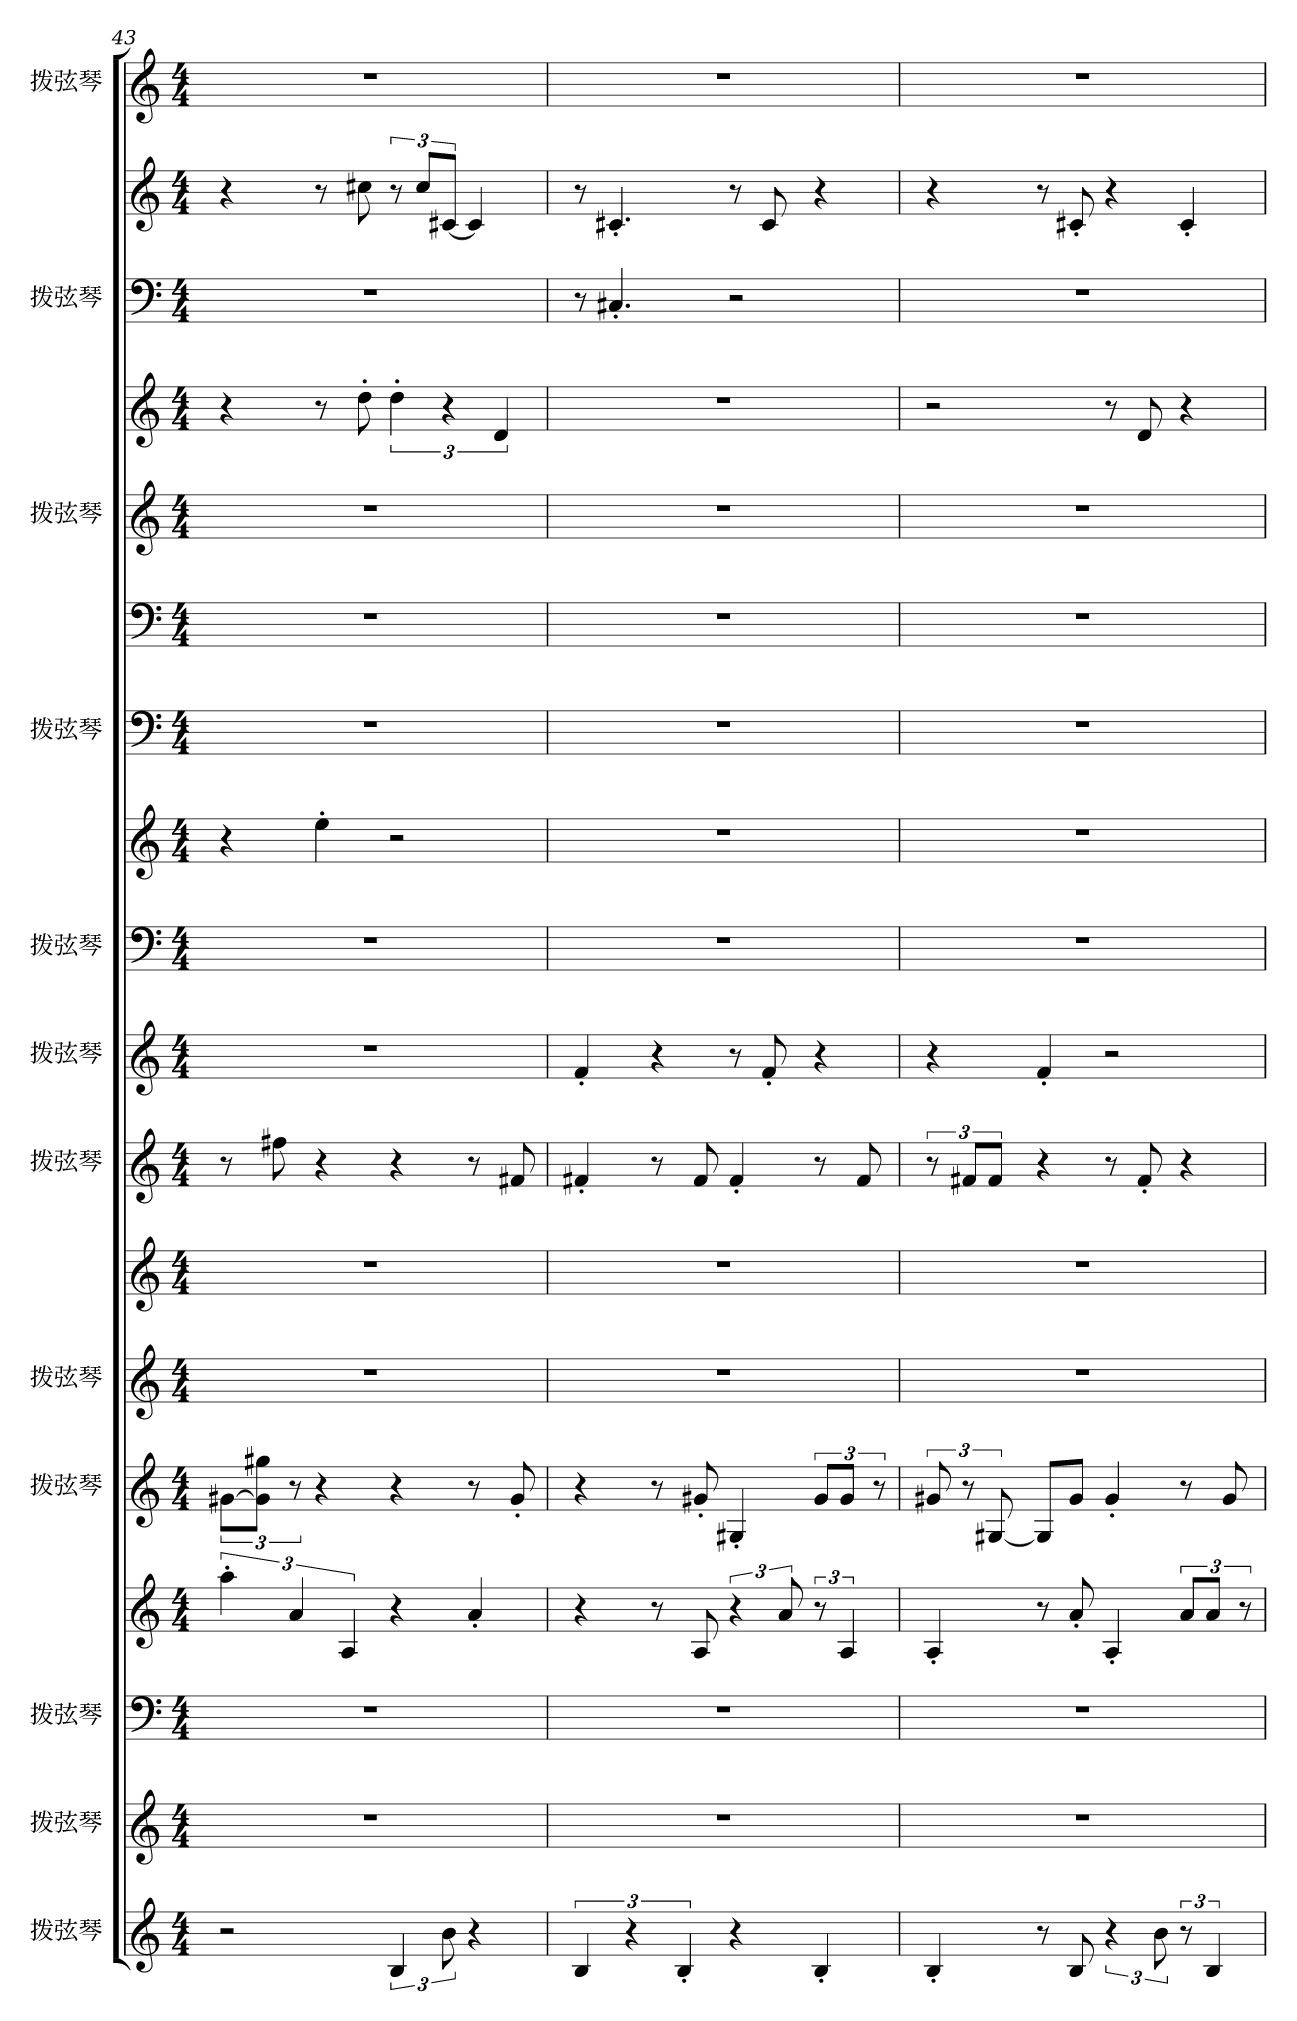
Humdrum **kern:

**kern	**kern	**kern	**kern	**kern	**kern	**kern	**kern	**kern	**kern	**kern	**kern	**kern	**kern	**kern	**kern	**kern	**kern
*part12	*part11	*part10	*part10	*part9	*part8	*part8	*part7	*part6	*part5	*part5	*part4	*part4	*part3	*part3	*part2	*part2	*part1
*staff18	*staff17	*staff16	*staff15	*staff14	*staff13	*staff12	*staff11	*staff10	*staff9	*staff8	*staff7	*staff6	*staff5	*staff4	*staff3	*staff2	*staff1
*I"拨弦琴	*I"拨弦琴	*I"拨弦琴	*	*I"拨弦琴	*I"拨弦琴	*	*I"拨弦琴	*I"拨弦琴	*I"拨弦琴	*	*I"拨弦琴	*	*I"拨弦琴	*	*I"拨弦琴	*	*I"拨弦琴
*clefG2	*clefG2	*clefF4	*clefG2	*clefG2	*clefG2	*clefG2	*clefG2	*clefG2	*clefF4	*clefG2	*clefF4	*clefF4	*clefG2	*clefG2	*clefF4	*clefG2	*clefG2
*k[]	*k[]	*k[]	*k[]	*k[]	*k[]	*k[]	*k[]	*k[]	*k[]	*k[]	*k[]	*k[]	*k[]	*k[]	*k[]	*k[]	*k[]
*M4/4	*M4/4	*M4/4	*M4/4	*M4/4	*M4/4	*M4/4	*M4/4	*M4/4	*M4/4	*M4/4	*M4/4	*M4/4	*M4/4	*M4/4	*M4/4	*M4/4	*M4/4
=43	=43	=43	=43	=43	=43	=43	=43	=43	=43	=43	=43	=43	=43	=43	=43	=43	=43
2r	1r	1r	6aa'\	[12g#X\L	1r	1r	8r	1r	1r	4r	1r	1r	1r	4r	1r	4r	1r
.	.	.	.	12g#\] 12gg#X\J	.	.	.	.	.	.	.	.	.	.	.	.	.
.	.	.	.	.	.	.	8ff#X\	.	.	.	.	.	.	.	.	.	.
.	.	.	6a/	12r	.	.	.	.	.	.	.	.	.	.	.	.	.
.	.	.	.	4r	.	.	4r	.	.	4ee'\	.	.	.	8r	.	8r	.
.	.	.	6A/	.	.	.	.	.	.	.	.	.	.	.	.	.	.
.	.	.	.	.	.	.	.	.	.	.	.	.	.	8dd'\	.	8cc#X\	.
6B/	.	.	4r	4r	.	.	4r	.	.	2r	.	.	.	6dd'\	.	12r	.
.	.	.	.	.	.	.	.	.	.	.	.	.	.	.	.	12cc#/L	.
12b\	.	.	.	.	.	.	.	.	.	.	.	.	.	6r	.	[12c#X/J	.
4r	.	.	4a'/	8r	.	.	8r	.	.	.	.	.	.	.	.	4c#/]	.
.	.	.	.	.	.	.	.	.	.	.	.	.	.	6d/	.	.	.
.	.	.	.	8g#'/	.	.	8f#X/	.	.	.	.	.	.	.	.	.	.
!!LO:PB:g=z
=44	=44	=44	=44	=44	=44	=44	=44	=44	=44	=44	=44	=44	=44	=44	=44	=44	=44
6B/	1r	1r	4r	4r	1r	1r	4f#X'/	4f'/	1r	1r	1r	1r	1r	1r	8r	8r	1r
.	.	.	.	.	.	.	.	.	.	.	.	.	.	.	4.C#X'/	4.c#X'/	.
6r	.	.	.	.	.	.	.	.	.	.	.	.	.	.	.	.	.
.	.	.	8r	8r	.	.	8r	4r	.	.	.	.	.	.	.	.	.
6B'/	.	.	.	.	.	.	.	.	.	.	.	.	.	.	.	.	.
.	.	.	8A/	8g#X'/	.	.	8f#/	.	.	.	.	.	.	.	.	.	.
4r	.	.	6r	4G#X'/	.	.	4f#'/	8r	.	.	.	.	.	.	2r	8r	.
.	.	.	.	.	.	.	.	8f'/	.	.	.	.	.	.	.	8c#/	.
.	.	.	12a/	.	.	.	.	.	.	.	.	.	.	.	.	.	.
4B'/	.	.	12r	12g#/L	.	.	8r	4r	.	.	.	.	.	.	.	4r	.
.	.	.	6A/	12g#/J	.	.	.	.	.	.	.	.	.	.	.	.	.
.	.	.	.	.	.	.	8f#/	.	.	.	.	.	.	.	.	.	.
.	.	.	.	12r	.	.	.	.	.	.	.	.	.	.	.	.	.
=45	=45	=45	=45	=45	=45	=45	=45	=45	=45	=45	=45	=45	=45	=45	=45	=45	=45
4B'/	1r	1r	4A'/	12g#X/	1r	1r	12r	4r	1r	1r	1r	1r	1r	2r	1r	4r	1r
.	.	.	.	12r	.	.	12f#X/L	.	.	.	.	.	.	.	.	.	.
.	.	.	.	[12G#X/	.	.	12f#/J	.	.	.	.	.	.	.	.	.	.
8r	.	.	8r	8G#/L]	.	.	4r	4f'/	.	.	.	.	.	.	.	8r	.
8B/	.	.	8a'/	8g#/J	.	.	.	.	.	.	.	.	.	.	.	8c#X'/	.
6r	.	.	4A'/	4g#'/	.	.	8r	2r	.	.	.	.	.	8r	.	4r	.
.	.	.	.	.	.	.	8f#'/	.	.	.	.	.	.	8d/	.	.	.
12b\	.	.	.	.	.	.	.	.	.	.	.	.	.	.	.	.	.
12r	.	.	12a/L	8r	.	.	4r	.	.	.	.	.	.	4r	.	4c#'/	.
6B/	.	.	12a/J	.	.	.	.	.	.	.	.	.	.	.	.	.	.
.	.	.	.	8g#/	.	.	.	.	.	.	.	.	.	.	.	.	.
.	.	.	12r	.	.	.	.	.	.	.	.	.	.	.	.	.	.
=	=	=	=	=	=	=	=	=	=	=	=	=	=	=	=	=	=
*-	*-	*-	*-	*-	*-	*-	*-	*-	*-	*-	*-	*-	*-	*-	*-	*-	*-
